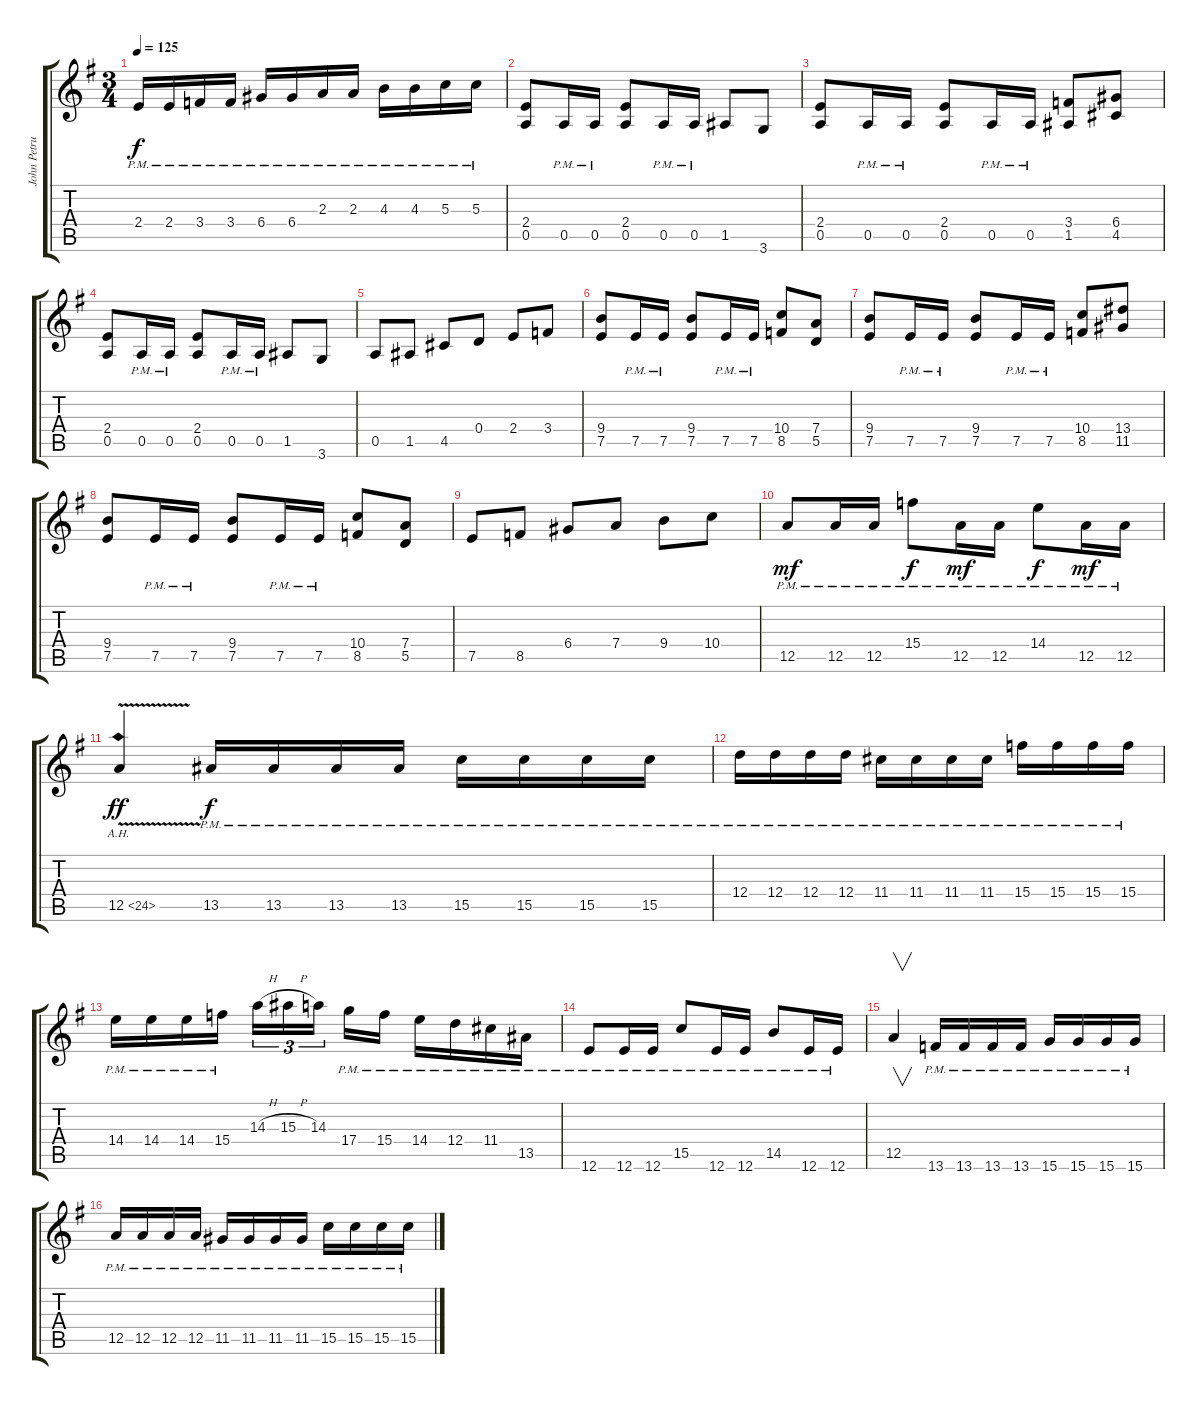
\track ("John Petrucci - Guitar 6 Strings" "John Petru") {instrument distortionguitar}
\staff {score tabs}
\tuning (E4 B3 G3 D3 A2 E2) {hide}
\ts (3 4)
\tempo 125
\clef g2
\ks g
2.4{pm}.16{dy f} 2.4{pm}.16 3.4{pm}.16 3.4{pm}.16 6.4{pm}.16 6.4{pm}.16 2.3{pm}.16 2.3{pm}.16 4.3{pm}.16 4.3{pm}.16 5.3{pm}.16 5.3{pm}.16 |
(2.4 0.5).8 0.5{pm}.16 0.5{pm}.16 (2.4 0.5).8 0.5{pm}.16 0.5{pm}.16 1.5.8 3.6.8 |
(2.4 0.5).8 0.5{pm}.16 0.5{pm}.16 (2.4 0.5).8 0.5{pm}.16 0.5{pm}.16 (3.4 1.5).8 (6.4 4.5).8 |
(2.4 0.5).8 0.5{pm}.16 0.5{pm}.16 (2.4 0.5).8 0.5{pm}.16 0.5{pm}.16 1.5.8 3.6.8 |
0.5.8 1.5.8 4.5.8 0.4.8 2.4.8 3.4.8 |
(9.4 7.5).8 7.5{pm}.16 7.5{pm}.16 (9.4 7.5).8 7.5{pm}.16 7.5{pm}.16 (10.4 8.5).8 (7.4 5.5).8 |
(9.4 7.5).8 7.5{pm}.16 7.5{pm}.16 (9.4 7.5).8 7.5{pm}.16 7.5{pm}.16 (10.4 8.5).8 (13.4 11.5).8 |
(9.4 7.5).8 7.5{pm}.16 7.5{pm}.16 (9.4 7.5).8 7.5{pm}.16 7.5{pm}.16 (10.4 8.5).8 (7.4 5.5).8 |
7.5.8 8.5.8 6.4.8 7.4.8 9.4.8 10.4.8 |
12.5{pm}.8{dy mf} 12.5{pm}.16 12.5{pm}.16 15.4{pm}.8{dy f} 12.5{pm}.16{dy mf} 12.5{pm}.16 14.4{pm}.8{dy f} 12.5{pm}.16{dy mf} 12.5{pm}.16 |
12.5{ah 12 v}.4{dy ff} 13.5{pm}.16{dy f} 13.5{pm}.16 13.5{pm}.16 13.5{pm}.16 15.5{pm}.16 15.5{pm}.16 15.5{pm}.16 15.5{pm}.16 |
12.4{pm}.16 12.4{pm}.16 12.4{pm}.16 12.4{pm}.16 11.4{pm}.16 11.4{pm}.16 11.4{pm}.16 11.4{pm}.16 15.4{pm}.16 15.4{pm}.16 15.4{pm}.16 15.4{pm}.16 |
14.4{pm}.16 14.4{pm}.16 14.4{pm}.16 15.4{pm}.16 14.3{h}.16{tu (3 2)} 15.3{h}.16{tu (3 2)} 14.3.16{tu (3 2) beam splitsecondary} 17.4{pm}.16 15.4{pm}.16 14.4{pm}.16 12.4{pm}.16 11.4{pm}.16 13.5{pm}.16 |
12.6{pm}.8 12.6{pm}.16 12.6{pm}.16 15.5{pm}.8 12.6{pm}.16 12.6{pm}.16 14.5{pm}.8 12.6{pm}.16 12.6{pm}.16 |
12.5.4{v} 13.6{pm}.16 13.6{pm}.16 13.6{pm}.16 13.6{pm}.16 15.6{pm}.16 15.6{pm}.16 15.6{pm}.16 15.6{pm}.16 |
12.5{pm}.16 12.5{pm}.16 12.5{pm}.16 12.5{pm}.16 11.5{pm}.16 11.5{pm}.16 11.5{pm}.16 11.5{pm}.16 15.5{pm}.16 15.5{pm}.16 15.5{pm}.16 15.5{pm}.16
